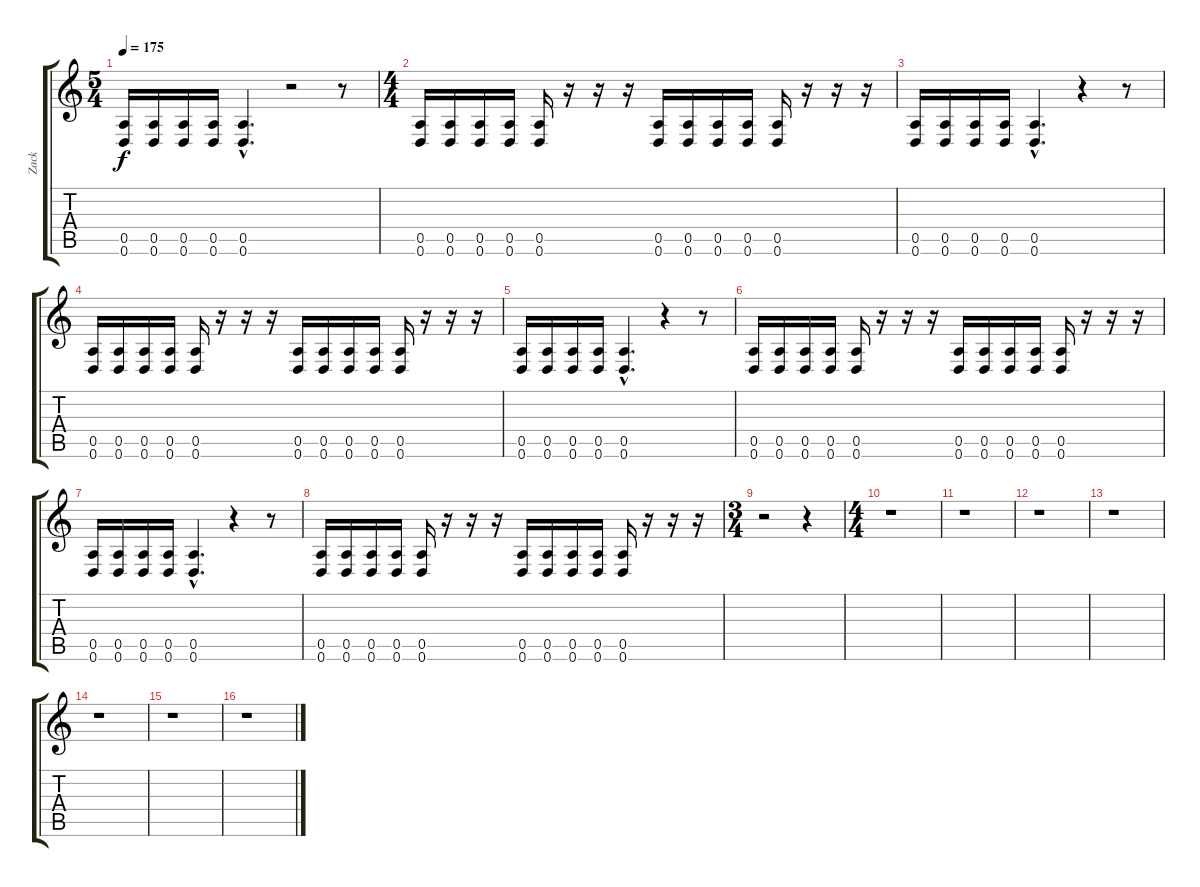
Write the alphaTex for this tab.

\track ("Zack" "Zack") {instrument distortionguitar}
\staff {score tabs}
\tuning (E4 B3 G3 D3 A2 D2) {hide}
\ts (5 4)
\tempo 175
\clef g2
\ks c
(0.5 0.6).16{dy f} (0.5 0.6).16 (0.5 0.6).16 (0.5 0.6).16 (0.5{hac} 0.6{hac}).4{d} r.2 r.8 |
\ts (4 4)
(0.5 0.6).16 (0.5 0.6).16 (0.5 0.6).16 (0.5 0.6).16 (0.5 0.6).16 r.16 r.16 r.16 (0.5 0.6).16 (0.5 0.6).16 (0.5 0.6).16 (0.5 0.6).16 (0.5 0.6).16 r.16 r.16 r.16 |
(0.5 0.6).16 (0.5 0.6).16 (0.5 0.6).16 (0.5 0.6).16 (0.5{hac} 0.6{hac}).4{d} r.4 r.8 |
(0.5 0.6).16 (0.5 0.6).16 (0.5 0.6).16 (0.5 0.6).16 (0.5 0.6).16 r.16 r.16 r.16 (0.5 0.6).16 (0.5 0.6).16 (0.5 0.6).16 (0.5 0.6).16 (0.5 0.6).16 r.16 r.16 r.16 |
(0.5 0.6).16 (0.5 0.6).16 (0.5 0.6).16 (0.5 0.6).16 (0.5{hac} 0.6{hac}).4{d} r.4 r.8 |
(0.5 0.6).16 (0.5 0.6).16 (0.5 0.6).16 (0.5 0.6).16 (0.5 0.6).16 r.16 r.16 r.16 (0.5 0.6).16 (0.5 0.6).16 (0.5 0.6).16 (0.5 0.6).16 (0.5 0.6).16 r.16 r.16 r.16 |
(0.5 0.6).16 (0.5 0.6).16 (0.5 0.6).16 (0.5 0.6).16 (0.5{hac} 0.6{hac}).4{d} r.4 r.8 |
(0.5 0.6).16 (0.5 0.6).16 (0.5 0.6).16 (0.5 0.6).16 (0.5 0.6).16 r.16 r.16 r.16 (0.5 0.6).16 (0.5 0.6).16 (0.5 0.6).16 (0.5 0.6).16 (0.5 0.6).16 r.16 r.16 r.16 |
\ts (3 4)
r.2 r.4 |
\ts (4 4)
r.1 |
r.1 |
r.1 |
r.1 |
r.1 |
r.1 |
r.1
